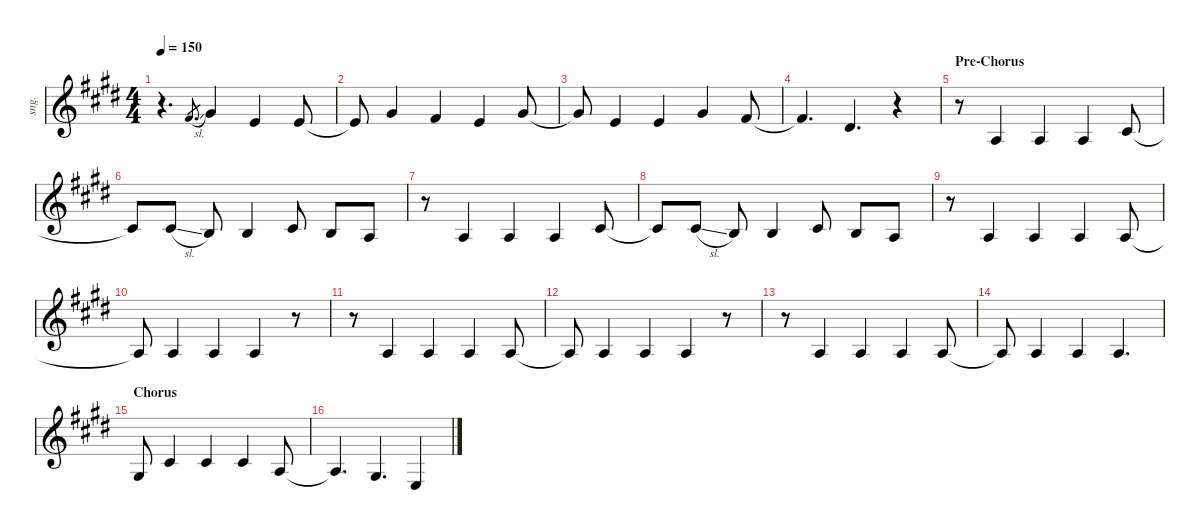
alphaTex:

\defaultSystemsLayout 4
\hideDynamics
\bracketExtendMode nobrackets
\otherSystemsTrackNameOrientation horizontal
\track ("Vocals - G. \"Sting\" Summers" "sng.") {instrument lead6voice}
\staff {score}
\tuning (E4 B3 G3 D3 A2 E2)
\ts (4 4)
\tempo 150
\clef g2
\ks c#minor
r.4{d dy mf beam Down} 2.1{sl acc #}.8{d gr beam Up} 4.1{acc #}.4{beam Up} 0.1{acc forcenatural}.4{beam Up} 0.1{acc forcenatural}.8{beam Up} |
0.1{t acc forcenatural}.8{beam Up} 4.1{acc #}.4{beam Up} 2.1{acc #}.4{beam Up} 0.1{acc forcenatural}.4{beam Up} 4.1{acc #}.8{beam Up} |
4.1{t acc #}.8{beam Up} 0.1{acc forcenatural}.4{beam Up} 0.1{acc forcenatural}.4{beam Up} 4.1{acc #}.4{beam Up} 2.1{acc #}.8{beam Up} |
2.1{t acc #}.4{d beam Up} 4.2{acc #}.4{d beam Up} r.4{beam Up} |
\section ("" "Pre-Chorus")
r.8{beam Down} 2.3{acc forcenatural}.4{beam Up} 2.3{acc forcenatural}.4{beam Up} 2.3{acc forcenatural}.4{beam Up} 2.2{acc #}.8{beam Up} |
2.2{t acc #}.8{beam Up} 6.3{sl acc #}.8{beam Up} 4.3{acc forcenatural}.8{beam Up} 4.3{acc forcenatural}.4{beam Up} 2.2{acc #}.8{beam Up} 4.3{acc forcenatural}.8{beam Up} 2.3{acc forcenatural}.8{beam Up} |
r.8{beam Down} 2.3{acc forcenatural}.4{beam Up} 2.3{acc forcenatural}.4{beam Up} 2.3{acc forcenatural}.4{beam Up} 2.2{acc #}.8{beam Up} |
2.2{t acc #}.8{beam Up} 6.3{sl acc #}.8{beam Up} 4.3{acc forcenatural}.8{beam Up} 4.3{acc forcenatural}.4{beam Up} 2.2{acc #}.8{beam Up} 4.3{acc forcenatural}.8{beam Up} 2.3{acc forcenatural}.8{beam Up} |
r.8{beam Down} 2.3{acc forcenatural}.4{beam Up} 2.3{acc forcenatural}.4{beam Up} 2.3{acc forcenatural}.4{beam Up} 2.3{acc forcenatural}.8{beam Up} |
2.3{t acc forcenatural}.8{beam Up} 2.3{acc forcenatural}.4{beam Up} 2.3{acc forcenatural}.4{beam Up} 2.3{acc forcenatural}.4{beam Up} r.8{beam Up} |
r.8{beam Down} 2.3{acc forcenatural}.4{beam Up} 2.3{acc forcenatural}.4{beam Up} 2.3{acc forcenatural}.4{beam Up} 2.3{acc forcenatural}.8{beam Up} |
2.3{t acc forcenatural}.8{beam Up} 2.3{acc forcenatural}.4{beam Up} 2.3{acc forcenatural}.4{beam Up} 2.3{acc forcenatural}.4{beam Up} r.8{beam Up} |
r.8{beam Down} 2.3{acc forcenatural}.4{beam Up} 2.3{acc forcenatural}.4{beam Up} 2.3{acc forcenatural}.4{beam Up} 2.3{acc forcenatural}.8{beam Up} |
2.3{t acc forcenatural}.8{beam Up} 2.3{acc forcenatural}.4{beam Up} 2.3{acc forcenatural}.4{beam Up} 2.3{acc forcenatural}.4{d beam Up} |
\section ("" "Chorus")
1.3{acc #}.8{beam Up} 2.2{acc #}.4{beam Up} 2.2{acc #}.4{beam Up} 2.2{acc #}.4{beam Up} 2.3{acc forcenatural}.8{beam Up} |
2.3{t acc forcenatural}.4{d beam Up} 1.3{acc #}.4{d beam Up} 2.4{acc forcenatural}.4{beam Up}
